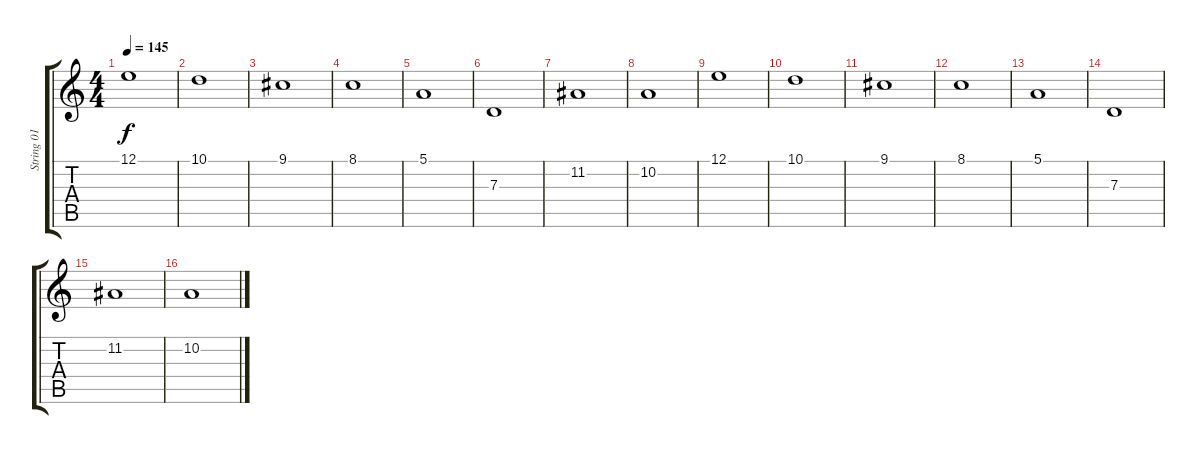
\track ("String 01" "String 01") {instrument stringensemble1}
\staff {score tabs}
\tuning (E4 B3 G3 D3 A2 E2) {hide}
\ts (4 4)
\tempo 145
\clef g2
\ks c
12.1.1{dy f} |
10.1.1 |
9.1.1 |
8.1.1 |
5.1.1 |
7.3.1 |
11.2.1 |
10.2.1 |
12.1.1 |
10.1.1 |
9.1.1 |
8.1.1 |
5.1.1 |
7.3.1 |
11.2.1 |
10.2.1
